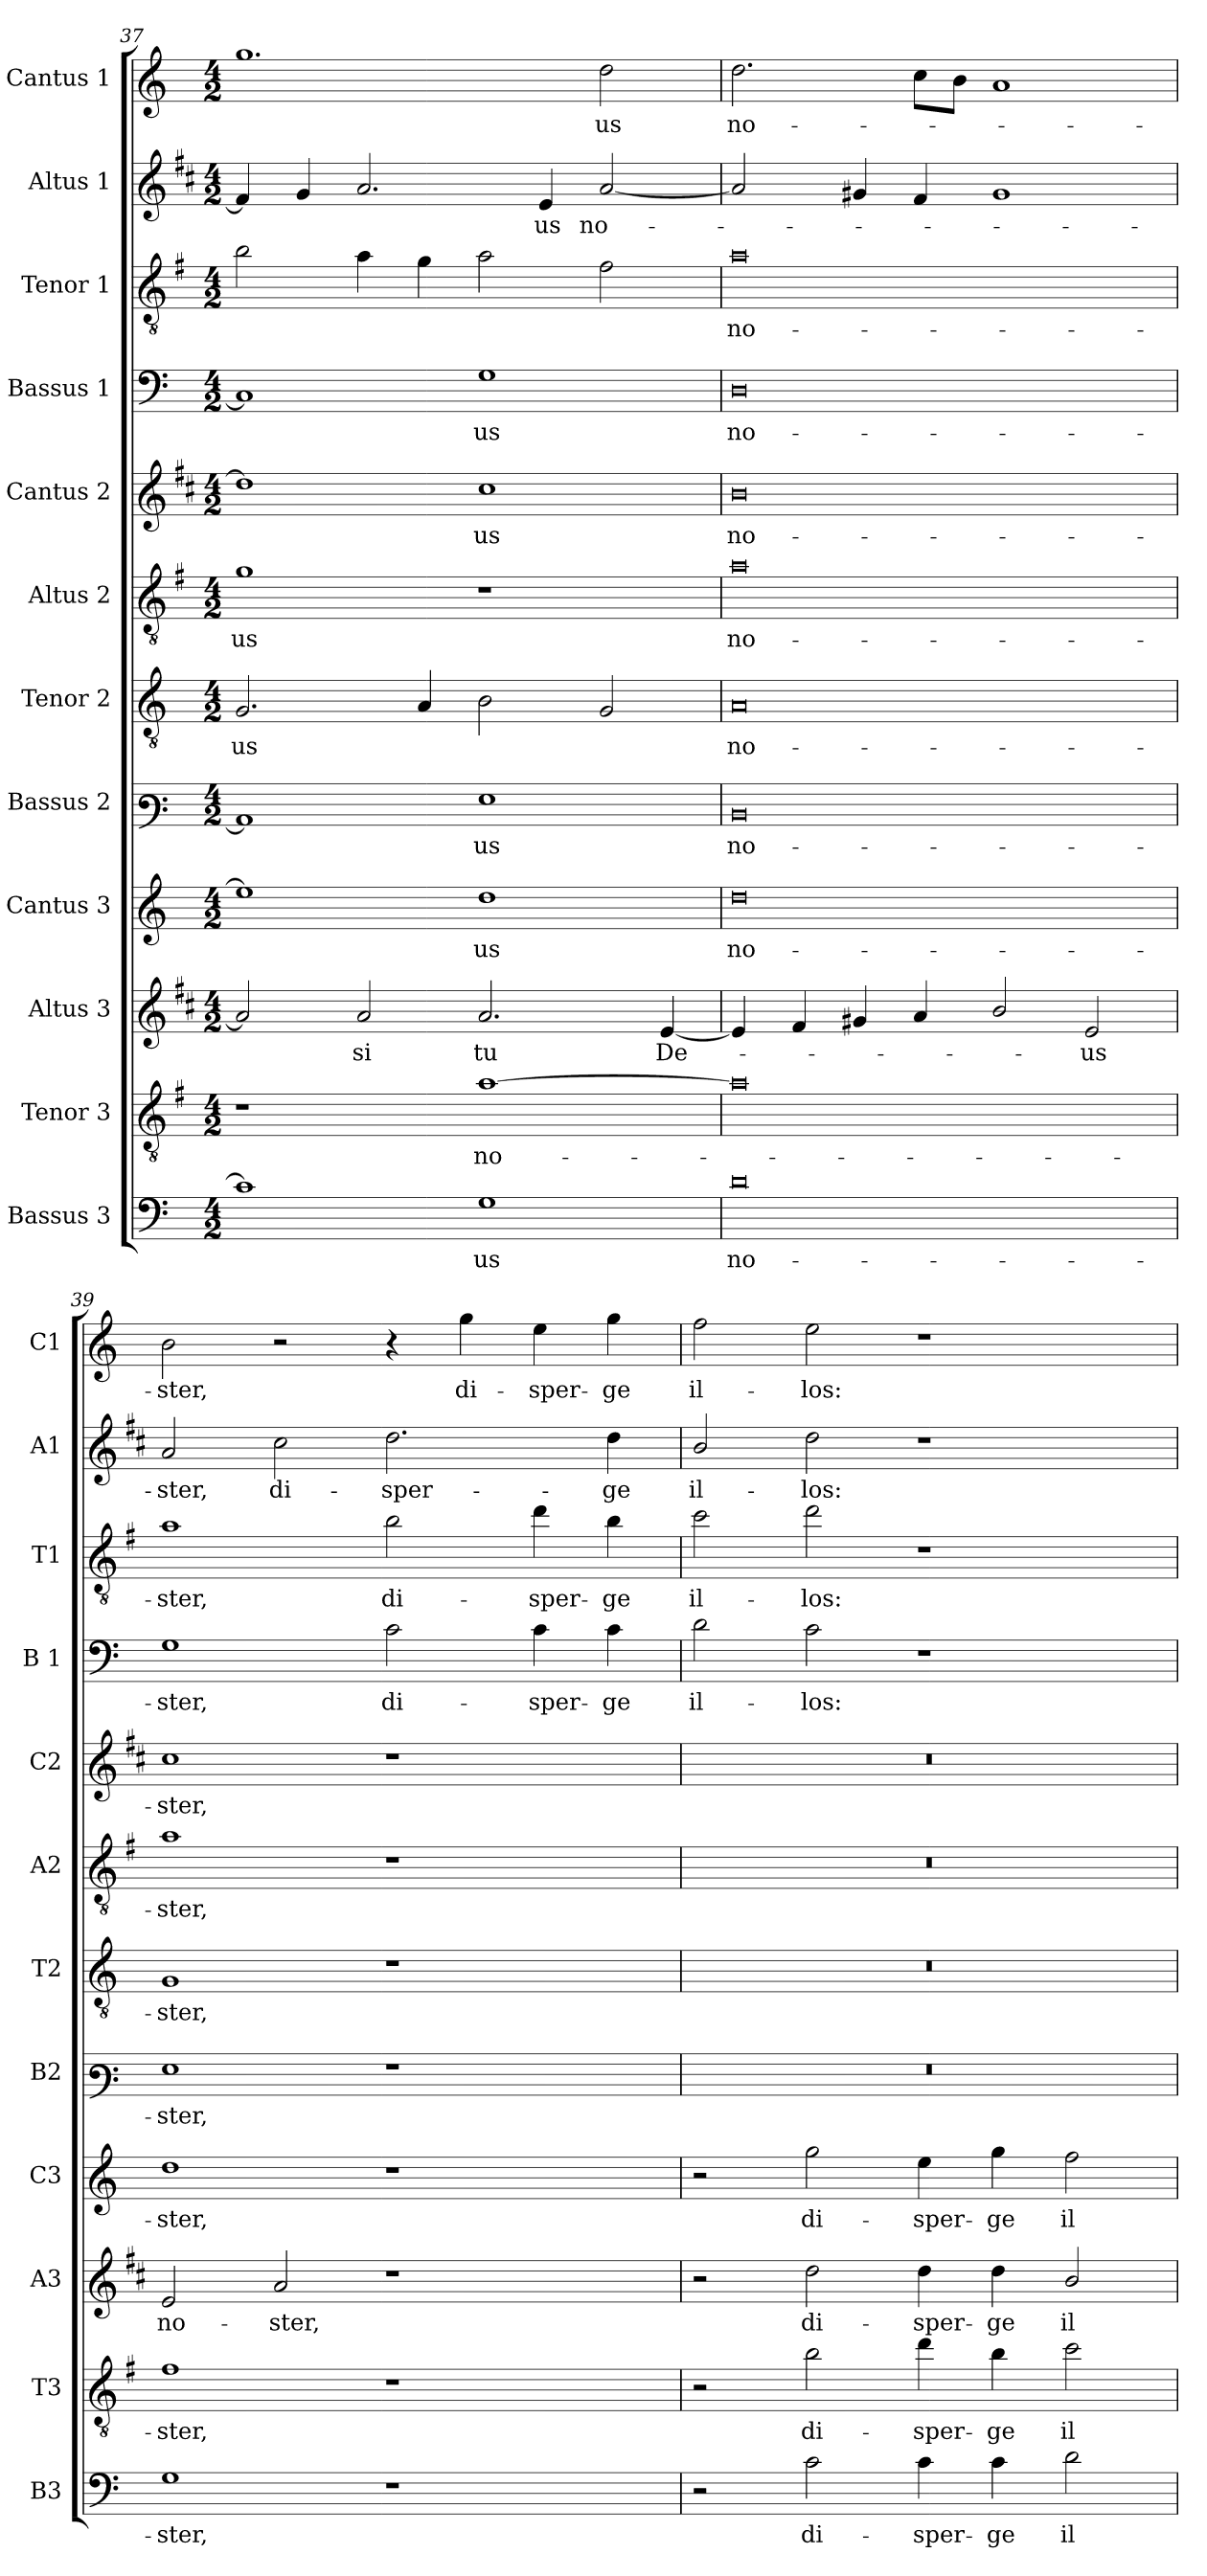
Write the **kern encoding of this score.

**kern	**text	**kern	**text	**kern	**text	**kern	**text	**kern	**text	**kern	**text	**kern	**text	**kern	**text	**kern	**text	**kern	**text	**kern	**text	**kern	**text
*part12	*part12	*part11	*part11	*part10	*part10	*part9	*part9	*part8	*part8	*part7	*part7	*part6	*part6	*part5	*part5	*part4	*part4	*part3	*part3	*part2	*part2	*part1	*part1
*staff12	*staff12	*staff11	*staff11	*staff10	*staff10	*staff9	*staff9	*staff8	*staff8	*staff7	*staff7	*staff6	*staff6	*staff5	*staff5	*staff4	*staff4	*staff3	*staff3	*staff2	*staff2	*staff1	*staff1
*I"Bassus 3	*	*I"Tenor 3	*	*I"Altus 3	*	*I"Cantus 3	*	*I"Bassus 2	*	*I"Tenor 2	*	*I"Altus 2	*	*I"Cantus 2	*	*I"Bassus 1	*	*I"Tenor 1	*	*I"Altus 1	*	*I"Cantus 1	*
*I'B3	*	*I'T3	*	*I'A3	*	*I'C3	*	*I'B2	*	*I'T2	*	*I'A2	*	*I'C2	*	*I'B 1	*	*I'T1	*	*I'A1	*	*I'C1	*
!!LO:LB:g=z
*clefF4	*	*clefGv2	*	*clefG2	*	*clefG2	*	*clefF3	*	*clefGv2	*	*clefGv2	*	*clefG2	*	*clefF4	*	*clefGv2	*	*clefG2	*	*clefG2	*
*	*	*ITrd4c7	*	*ITrd1c2	*	*	*	*	*	*	*	*ITrd4c7	*	*ITrd1c2	*	*	*	*ITrd4c7	*	*ITrd1c2	*	*	*
*k[]	*	*k[]	*	*k[]	*	*k[]	*	*k[]	*	*k[]	*	*k[]	*	*k[]	*	*k[]	*	*k[]	*	*k[]	*	*k[]	*
*C:	*	*C:	*	*C:	*	*C:	*	*C:	*	*C:	*	*C:	*	*C:	*	*C:	*	*C:	*	*C:	*	*C:	*
*M4/2	*	*M4/2	*	*M4/2	*	*M4/2	*	*M4/2	*	*M4/2	*	*M4/2	*	*M4/2	*	*M4/2	*	*M4/2	*	*M4/2	*	*M4/2	*
=37	=37	=37	=37	=37	=37	=37	=37	=37	=37	=37	=37	=37	=37	=37	=37	=37	=37	=37	=37	=37	=37	=37	=37
!	!	!	!	!	!	!	!	!	!	!	!LO:LY:b	!	!LO:LY:b	!	!	!	!	!	!	!	!	!	!
1c]	.	1r	.	2g/]	.	1ee]	.	1C]	.	2.G/	-us	1c	-us	1cc]	.	1C]	.	2e\	.	4e/]	.	1.gg	.
.	.	.	.	.	.	.	.	.	.	.	.	.	.	.	.	.	.	.	.	4f/	.	.	.
!	!	!	!	!	!LO:LY:b	!	!	!	!	!	!	!	!	!	!	!	!	!	!	!	!	!	!
.	.	.	.	2g/	-si	.	.	.	.	.	.	.	.	.	.	.	.	4d\	.	2.g/	.	.	.
.	.	.	.	.	.	.	.	.	.	4A/	.	.	.	.	.	.	.	4c\	.	.	.	.	.
!	!LO:LY:b	!	!LO:LY:b	!	!LO:LY:b	!	!LO:LY:b	!	!LO:LY:b	!	!	!	!	!	!LO:LY:b	!	!LO:LY:b	!	!	!	!	!	!
1G	-us	[1d	no-	2.g/	tu	1dd	-us	1G	-us	2B\	.	1r	.	1b	-us	1G	-us	2d\	.	.	.	.	.
!	!	!	!	!	!	!	!	!	!	!	!	!	!	!	!	!	!	!	!	!	!LO:LY:b	!	!
.	.	.	.	.	.	.	.	.	.	.	.	.	.	.	.	.	.	.	.	4d/	-us	.	.
!	!	!	!	!	!	!	!	!	!	!	!	!	!	!	!	!	!	!	!	!	!LO:LY:b	!	!LO:LY:b
.	.	.	.	.	.	.	.	.	.	2G/	.	.	.	.	.	.	.	2B\	.	[2g/	no-	2dd\	-us
!	!	!	!	!	!LO:LY:b	!	!	!	!	!	!	!	!	!	!	!	!	!	!	!	!	!	!
.	.	.	.	[4d/	De-	.	.	.	.	.	.	.	.	.	.	.	.	.	.	.	.	.	.
=38	=38	=38	=38	=38	=38	=38	=38	=38	=38	=38	=38	=38	=38	=38	=38	=38	=38	=38	=38	=38	=38	=38	=38
!	!LO:LY:b	!	!	!	!	!	!LO:LY:b	!	!LO:LY:b	!	!LO:LY:b	!	!LO:LY:b	!	!LO:LY:b	!	!LO:LY:b	!	!LO:LY:b	!	!	!	!LO:LY:b
0d	no-	0d]	.	4d/]	.	0dd	no-	0D	no-	0A	no-	0d	no-	0a	no-	0D	no-	0d	no-	2g/]	.	2.dd\	no-
.	.	.	.	4e/	.	.	.	.	.	.	.	.	.	.	.	.	.	.	.	.	.	.	.
.	.	.	.	4f#X/	.	.	.	.	.	.	.	.	.	.	.	.	.	.	.	4f#X/	.	.	.
.	.	.	.	4g/	.	.	.	.	.	.	.	.	.	.	.	.	.	.	.	4e/	.	8cc\L	.
.	.	.	.	.	.	.	.	.	.	.	.	.	.	.	.	.	.	.	.	.	.	8b\J	.
.	.	.	.	2a/	.	.	.	.	.	.	.	.	.	.	.	.	.	.	.	1f#	.	1a	.
!	!	!	!	!	!LO:LY:b	!	!	!	!	!	!	!	!	!	!	!	!	!	!	!	!	!	!
.	.	.	.	2d/	-us	.	.	.	.	.	.	.	.	.	.	.	.	.	.	.	.	.	.
=39	=39	=39	=39	=39	=39	=39	=39	=39	=39	=39	=39	=39	=39	=39	=39	=39	=39	=39	=39	=39	=39	=39	=39
!	!LO:LY:b	!	!LO:LY:b	!	!LO:LY:b	!	!LO:LY:b	!	!LO:LY:b	!	!LO:LY:b	!	!LO:LY:b	!	!LO:LY:b	!	!LO:LY:b	!	!LO:LY:b	!	!LO:LY:b	!	!LO:LY:b
1G	-ster,	1B	-ster,	2d/	no-	1dd	-ster,	1G	-ster,	1G	-ster,	1d	-ster,	1b	-ster,	1G	-ster,	1d	-ster,	2g/	-ster,	2b\	-ster,
!	!	!	!	!	!LO:LY:b	!	!	!	!	!	!	!	!	!	!	!	!	!	!	!	!LO:LY:b	!	!
.	.	.	.	2g/	-ster,	.	.	.	.	.	.	.	.	.	.	.	.	.	.	2b\	di-	2r	.
!	!	!	!	!	!	!	!	!	!	!	!	!	!	!	!	!	!LO:LY:b	!	!LO:LY:b	!	!LO:LY:b	!	!
1r	.	1r	.	1r	.	1r	.	1r	.	1r	.	1r	.	1r	.	2c\	di-	2e\	di-	2.cc\	-sper-	4r	.
!	!	!	!	!	!	!	!	!	!	!	!	!	!	!	!	!	!	!	!	!	!	!	!LO:LY:b
.	.	.	.	.	.	.	.	.	.	.	.	.	.	.	.	.	.	.	.	.	.	4gg\	di-
!	!	!	!	!	!	!	!	!	!	!	!	!	!	!	!	!	!LO:LY:b	!	!LO:LY:b	!	!	!	!LO:LY:b
.	.	.	.	.	.	.	.	.	.	.	.	.	.	.	.	4c\	-sper-	4g\	-sper-	.	.	4ee\	-sper-
!	!	!	!	!	!	!	!	!	!	!	!	!	!	!	!	!	!LO:LY:b	!	!LO:LY:b	!	!LO:LY:b	!	!LO:LY:b
.	.	.	.	.	.	.	.	.	.	.	.	.	.	.	.	4c\	-ge	4e\	-ge	4cc\	-ge	4gg\	-ge
=40	=40	=40	=40	=40	=40	=40	=40	=40	=40	=40	=40	=40	=40	=40	=40	=40	=40	=40	=40	=40	=40	=40	=40
!	!	!	!	!	!	!	!	!	!	!	!	!	!	!	!	!	!LO:LY:b	!	!LO:LY:b	!	!LO:LY:b	!	!LO:LY:b
2r	.	2r	.	2r	.	2r	.	0r	.	0r	.	0r	.	0r	.	2d\	il-	2f\	il-	2a/	il-	2ff\	il-
!	!LO:LY:b	!	!LO:LY:b	!	!LO:LY:b	!	!LO:LY:b	!	!	!	!	!	!	!	!	!	!LO:LY:b	!	!LO:LY:b	!	!LO:LY:b	!	!LO:LY:b
2c\	di-	2e\	di-	2cc\	di-	2gg\	di-	.	.	.	.	.	.	.	.	2c\	-los:	2g\	-los:	2cc\	-los:	2ee\	-los:
!	!LO:LY:b	!	!LO:LY:b	!	!LO:LY:b	!	!LO:LY:b	!	!	!	!	!	!	!	!	!	!	!	!	!	!	!	!
4c\	-sper-	4g\	-sper-	4cc\	-sper-	4ee\	-sper-	.	.	.	.	.	.	.	.	1r	.	1r	.	1r	.	1r	.
!	!LO:LY:b	!	!LO:LY:b	!	!LO:LY:b	!	!LO:LY:b	!	!	!	!	!	!	!	!	!	!	!	!	!	!	!	!
4c\	-ge	4e\	-ge	4cc\	-ge	4gg\	-ge	.	.	.	.	.	.	.	.	.	.	.	.	.	.	.	.
!	!LO:LY:b	!	!LO:LY:b	!	!LO:LY:b	!	!LO:LY:b	!	!	!	!	!	!	!	!	!	!	!	!	!	!	!	!
2d\	il-	2f\	il-	2a/	il-	2ff\	il-	.	.	.	.	.	.	.	.	.	.	.	.	.	.	.	.
=	=	=	=	=	=	=	=	=	=	=	=	=	=	=	=	=	=	=	=	=	=	=	=
*-	*-	*-	*-	*-	*-	*-	*-	*-	*-	*-	*-	*-	*-	*-	*-	*-	*-	*-	*-	*-	*-	*-	*-
